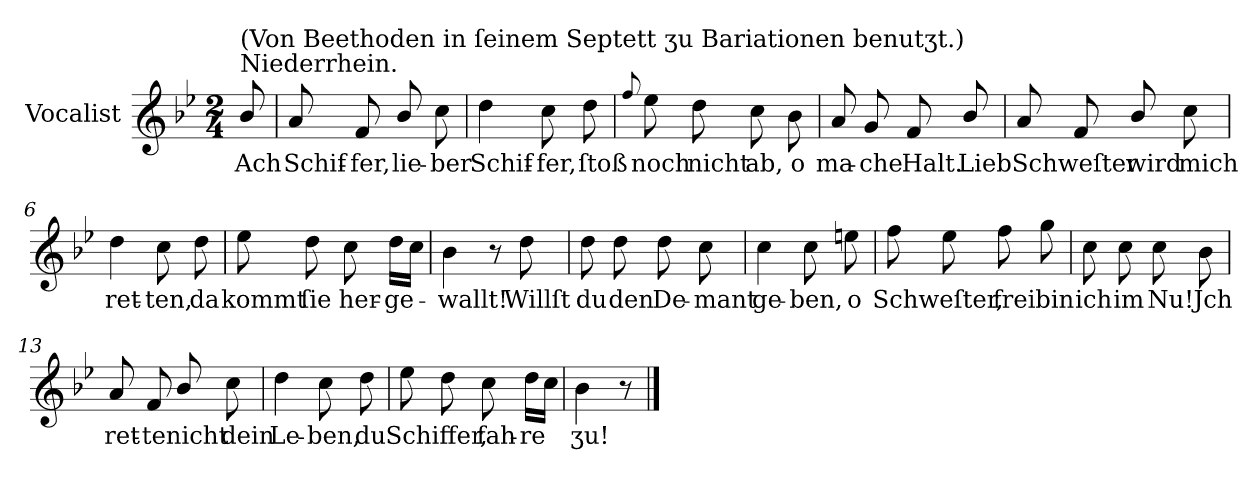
**kern	**text
*part1	*part1
*staff1	*staff1
*I"Vocalist	*
*k[b-e-]	*
*B-:	*
*M2/4	*
=	=
!LO:TX:a:t=Niederrhein.	!
!LO:TX:a:t=(Von Beethoden in ſeinem Septett ʒu Bariationen benutʒt.)	!
8b-/	Ach
=1	=1
8a	Schif-
8f	-fer,
8b-/	lie-
8cc	-ber
=2	=2
4dd	Schif-
8cc	-fer,
8dd	ſtoß
=3	=3
8qqff	.
8ee-	noch
8dd	nicht
8cc	ab,
8b-	o
=4	=4
8a	ma-
8g	-che
8f	Halt.
8b-/	Lieb
=5	=5
8a	Schweſter
8f	.
8b-/	wird
8cc	mich
=6	=6
4dd	ret-
8cc	-ten,
8dd	da
=7	=7
8ee-	kommt
8dd	ſie
8cc	her-
16ddLL	-ge-
16ccJJ	.
=8	=8
4b-	-wallt!
8r	.
8dd	Willſt
=9	=9
8dd	du
8dd	den
8dd	De-
8cc	-mant
=10	=10
4cc	ge-
8cc	-ben,
8een	o
=11	=11
8ff	Schweſter,
8ee-	.
8ff	frei
8gg	bin
=12	=12
8cc	ich
8cc	im
8cc	Nu!
8b-	Jch
=13	=13
8a	ret-
8f	-te
8b-/	nicht
8cc	dein
=14	=14
4dd	Le-
8cc	-ben,
8dd	du
=15	=15
8ee-	Schiffer,
8dd	.
8cc	fah-
16ddLL	-re
16ccJJ	.
=16	=16
4b-	ʒu!
8r	.
==	==
*-	*-
